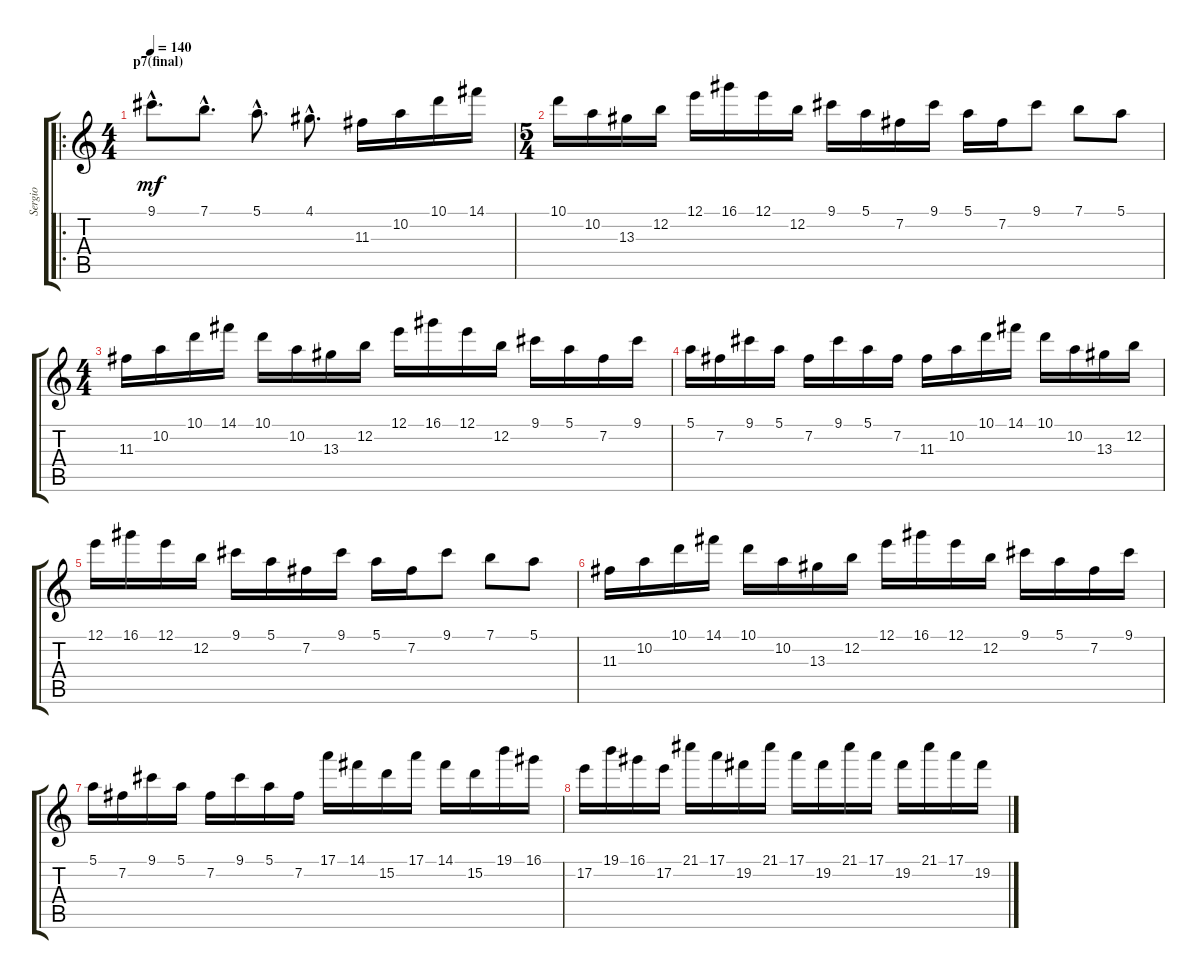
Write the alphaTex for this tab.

\track ("Sergio" "Sergio") {instrument distortionguitar}
\staff {score tabs}
\tuning (E4 B3 G3 D3 A2 E2) {hide}
\ro
\ts (4 4)
\section ("" "p7(final)")
\tempo 140
\clef g2
\ks c
9.1{hac}.8{d dy mf} 7.1{hac}.8{d} 5.1{hac}.8{d} 4.1{hac}.8{d} 11.3.16 10.2.16 10.1.16 14.1.16 |
\ts (5 4)
10.1.16 10.2.16 13.3.16 12.2.16 12.1.16 16.1.16 12.1.16 12.2.16 9.1.16 5.1.16 7.2.16 9.1.16 5.1.16 7.2.16 9.1.8 7.1.8 5.1.8 |
\ts (4 4)
11.3.16 10.2.16 10.1.16 14.1.16 10.1.16 10.2.16 13.3.16 12.2.16 12.1.16 16.1.16 12.1.16 12.2.16 9.1.16 5.1.16 7.2.16 9.1.16 |
5.1.16 7.2.16 9.1.16 5.1.16 7.2.16 9.1.16 5.1.16 7.2.16 11.3.16 10.2.16 10.1.16 14.1.16 10.1.16 10.2.16 13.3.16 12.2.16 |
12.1.16 16.1.16 12.1.16 12.2.16 9.1.16 5.1.16 7.2.16 9.1.16 5.1.16 7.2.16 9.1.8 7.1.8 5.1.8 |
11.3.16 10.2.16 10.1.16 14.1.16 10.1.16 10.2.16 13.3.16 12.2.16 12.1.16 16.1.16 12.1.16 12.2.16 9.1.16 5.1.16 7.2.16 9.1.16 |
5.1.16 7.2.16 9.1.16 5.1.16 7.2.16 9.1.16 5.1.16 7.2.16 17.1.16 14.1.16 15.2.16 17.1.16 14.1.16 15.2.16 19.1.16 16.1.16 |
17.2.16 19.1.16 16.1.16 17.2.16 21.1.16 17.1.16 19.2.16 21.1.16 17.1.16 19.2.16 21.1.16 17.1.16 19.2.16 21.1.16 17.1.16 19.2.16
